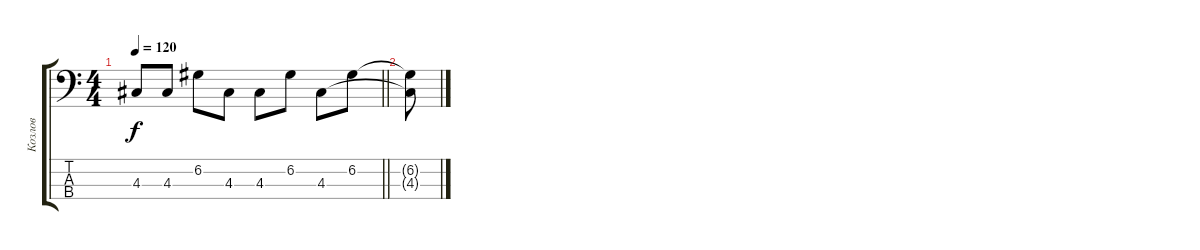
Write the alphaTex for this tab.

\track ("Козлов" "Козлов") {instrument synthbass1}
\staff {score tabs}
\tuning (G2 D2 A1 E1) {hide}
\ts (4 4)
\tempo 120
\clef f4
\barLineRight lightlight
\ks c
4.3.8{dy f} 4.3.8 6.2.8 4.3.8 4.3.8 6.2.8 4.3.8 6.2.8 |
(6.2{t} 4.3{t}).8
